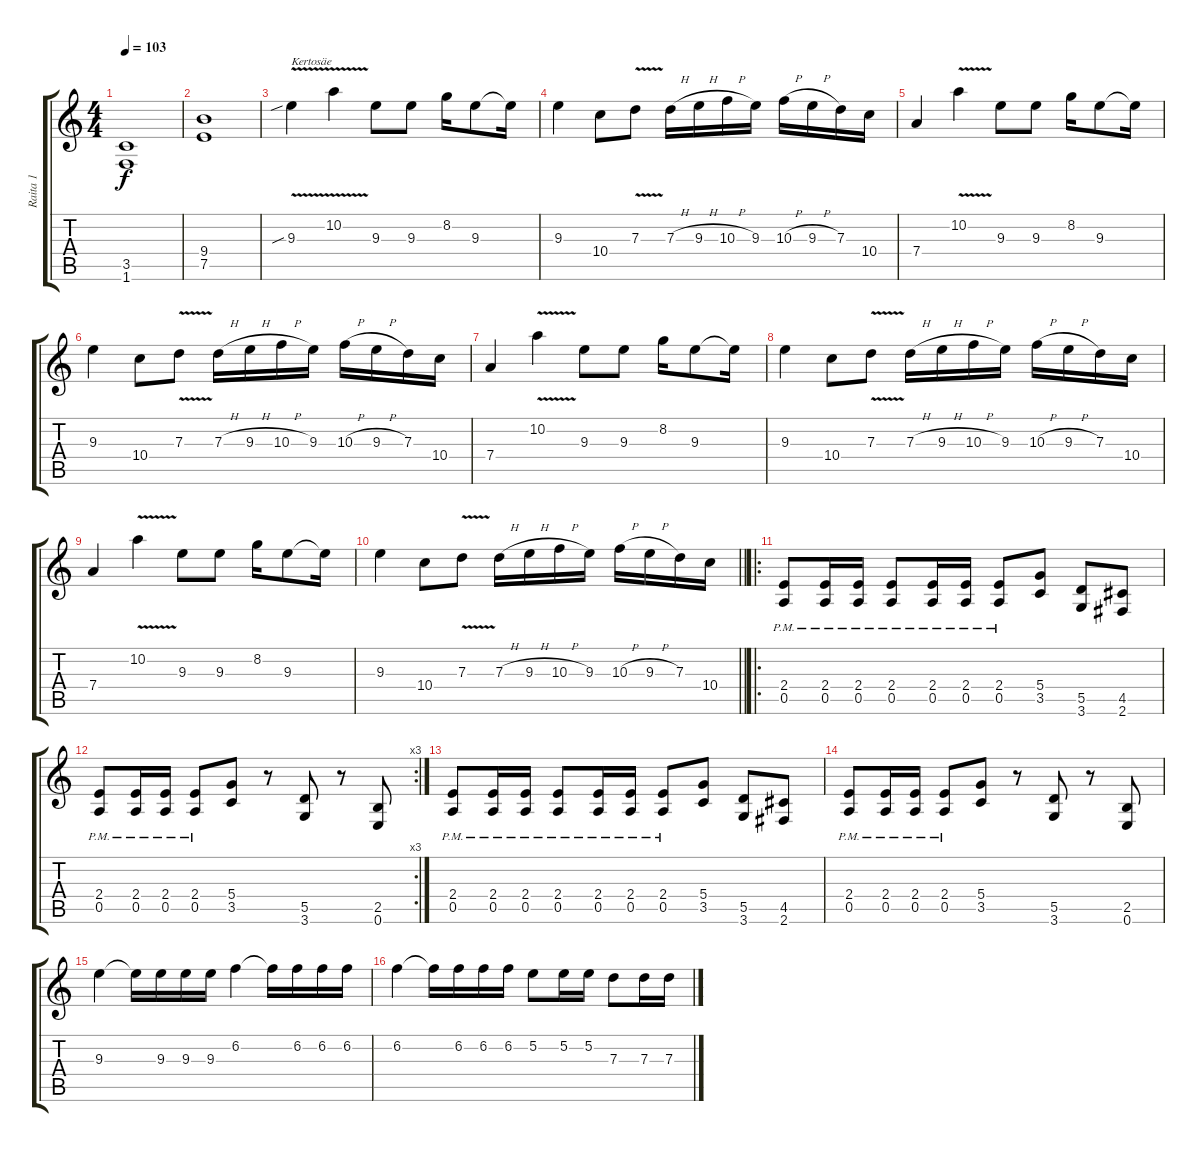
\track ("Raita 1" "Raita 1") {instrument distortionguitar}
\staff {score tabs}
\tuning (E4 B3 G3 D3 A2 E2) {hide}
\ts (4 4)
\tempo 103
\clef g2
\ks c
(3.5 1.6).1{dy f} |
(9.4 7.5).1 |
9.3{v sib}.4{txt "Kertosäe"} 10.2{v}.4 9.3.8 9.3.8 8.2.16 9.3.8 9.3{t}.16 |
9.3.4 10.4.8 7.3{v}.8 7.3{h}.16 9.3{h}.16 10.3{h}.16 9.3.16 10.3{h}.16 9.3{h}.16 7.3.16 10.4.16 |
7.4.4 10.2{v}.4 9.3.8 9.3.8 8.2.16 9.3.8 9.3{t}.16 |
9.3.4 10.4.8 7.3{v}.8 7.3{h}.16 9.3{h}.16 10.3{h}.16 9.3.16 10.3{h}.16 9.3{h}.16 7.3.16 10.4.16 |
7.4.4 10.2{v}.4 9.3.8 9.3.8 8.2.16 9.3.8 9.3{t}.16 |
9.3.4 10.4.8 7.3{v}.8 7.3{h}.16 9.3{h}.16 10.3{h}.16 9.3.16 10.3{h}.16 9.3{h}.16 7.3.16 10.4.16 |
7.4.4 10.2{v}.4 9.3.8 9.3.8 8.2.16 9.3.8 9.3{t}.16 |
\barLineRight lightlight
9.3.4 10.4.8 7.3{v}.8 7.3{h}.16 9.3{h}.16 10.3{h}.16 9.3.16 10.3{h}.16 9.3{h}.16 7.3.16 10.4.16 |
\ro
(2.4{pm} 0.5{pm}).8{balance 0} (2.4{pm} 0.5{pm}).16 (2.4{pm} 0.5{pm}).16 (2.4{pm} 0.5{pm}).8 (2.4{pm} 0.5{pm}).16 (2.4{pm} 0.5{pm}).16 (2.4{pm} 0.5{pm}).8 (5.4 3.5).8 (5.5 3.6).8 (4.5 2.6).8 |
\rc 3
(2.4{pm} 0.5{pm}).8 (2.4{pm} 0.5{pm}).16 (2.4{pm} 0.5{pm}).16 (2.4{pm} 0.5{pm}).8 (5.4 3.5).8 r.8 (5.5 3.6).8 r.8 (2.5 0.6).8 |
(2.4{pm} 0.5{pm}).8 (2.4{pm} 0.5{pm}).16 (2.4{pm} 0.5{pm}).16 (2.4{pm} 0.5{pm}).8 (2.4{pm} 0.5{pm}).16 (2.4{pm} 0.5{pm}).16 (2.4{pm} 0.5{pm}).8 (5.4 3.5).8 (5.5 3.6).8 (4.5 2.6).8 |
(2.4{pm} 0.5{pm}).8 (2.4{pm} 0.5{pm}).16 (2.4{pm} 0.5{pm}).16 (2.4{pm} 0.5{pm}).8 (5.4 3.5).8 r.8 (5.5 3.6).8 r.8 (2.5 0.6).8 |
9.3.4{balance 8} 9.3{t}.16 9.3.16 9.3.16 9.3.16 6.2.4 6.2{t}.16 6.2.16 6.2.16 6.2.16 |
6.2.4 6.2{t}.16 6.2.16 6.2.16 6.2.16 5.2.8 5.2.16 5.2.16 7.3.8 7.3.16 7.3.16
